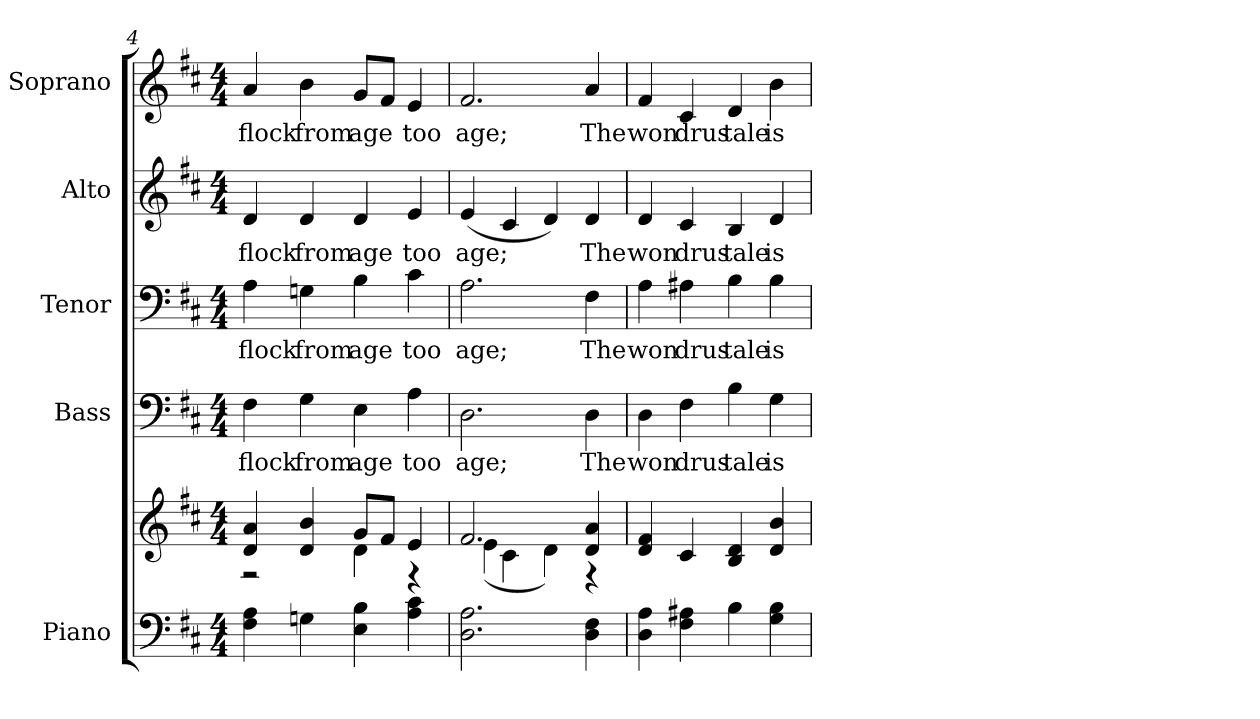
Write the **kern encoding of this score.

**kern	**kern	**kern	**text	**kern	**text	**kern	**text	**kern	**text
*part5	*part5	*part4	*part4	*part3	*part3	*part2	*part2	*part1	*part1
*staff6	*staff5	*staff4	*staff4	*staff3	*staff3	*staff2	*staff2	*staff1	*staff1
*I"Piano	*	*I"Bass	*	*I"Tenor	*	*I"Alto	*	*I"Soprano	*
*I'Pno.	*	*I'B.	*	*I'T.	*	*I'A.	*	*I'S.	*
!!LO:PB:g=z
*clefF4	*clefG2	*clefF4	*	*clefF4	*	*clefG2	*	*clefG2	*
*k[f#c#]	*k[f#c#]	*k[f#c#]	*	*k[f#c#]	*	*k[f#c#]	*	*k[f#c#]	*
*D:	*D:	*D:	*	*D:	*	*D:	*	*D:	*
*M4/4	*M4/4	*M4/4	*	*M4/4	*	*M4/4	*	*M4/4	*
=4	=4	=4	=4	=4	=4	=4	=4	=4	=4
*	*^	*	*	*	*	*	*	*	*
!	!	!	!	!LO:LY:b:color=#000000	!	!	!	!	!	!
!	!	!	!	!	!	!LO:LY:b:color=#000000	!	!	!	!
!	!	!	!	!	!	!	!	!LO:LY:b:color=#000000	!	!
!	!	!	!	!	!	!	!	!	!	!LO:LY:b:color=#000000
4F#i\ 4Ai	4di/ 4ai	2r	4F#i\	flock	4Ai\	flock	4di/	flock	4ai/	flock
!	!	!	!	!LO:LY:b:color=#000000	!	!	!	!	!	!
!	!	!	!	!	!	!LO:LY:b:color=#000000	!	!	!	!
!	!	!	!	!	!	!	!	!LO:LY:b:color=#000000	!	!
!	!	!	!	!	!	!	!	!	!	!LO:LY:b:color=#000000
4Gni\	4di/ 4bi	.	4Gi\	from	4Gni\	from	4di/	from	4bi\	from
!	!	!	!	!LO:LY:b:color=#000000	!	!	!	!	!	!
!	!	!	!	!	!	!LO:LY:b:color=#000000	!	!	!	!
!	!	!	!	!	!	!	!	!LO:LY:b:color=#000000	!	!
!	!	!	!	!	!	!	!	!	!	!LO:LY:b:color=#000000
4Ei\ 4Bi	8gi/L	4di\	4Ei\	age	4Bi\	age	4di/	age	8gi/L	age
.	8f#i/J	.	.	.	.	.	.	.	8f#i/J	.
!	!	!	!	!LO:LY:b:color=#000000	!	!	!	!	!	!
!	!	!	!	!	!	!LO:LY:b:color=#000000	!	!	!	!
!	!	!	!	!	!	!	!	!LO:LY:b:color=#000000	!	!
!	!	!	!	!	!	!	!	!	!	!LO:LY:b:color=#000000
4Ai\ 4c#i	4ei/	4r	4Ai\	too	4c#i\	too	4ei/	too	4ei/	too
=5	=5	=5	=5	=5	=5	=5	=5	=5	=5	=5
!	!	!	!	!LO:LY:b:color=#000000	!	!	!	!	!	!
!	!	!	!	!	!	!LO:LY:b:color=#000000	!	!	!	!
!	!	!	!	!	!	!	!	!LO:LY:b:color=#000000	!	!
!	!	!	!	!	!	!	!	!	!	!LO:LY:b:color=#000000
2.Di\ 2.Ai	2.f#i/	(4ei\	2.Di\	age;	2.Ai\	age;	(4ei/	age;	2.f#i/	age;
.	.	4c#i\	.	.	.	.	4c#i/	.	.	.
.	.	4di\)	.	.	.	.	4di/)	.	.	.
!	!	!	!	!LO:LY:b:color=#000000	!	!	!	!	!	!
!	!	!	!	!	!	!LO:LY:b:color=#000000	!	!	!	!
!	!	!	!	!	!	!	!	!LO:LY:b:color=#000000	!	!
!	!	!	!	!	!	!	!	!	!	!LO:LY:b:color=#000000
4Di\ 4F#i	4di/ 4ai	4r	4Di\	The	4F#i\	The	4di/	The	4ai/	The
*	*v	*v	*	*	*	*	*	*	*	*
!!LO:PB:g=z
=6	=6	=6	=6	=6	=6	=6	=6	=6	=6
*	*^	*	*	*	*	*	*	*	*
!	!	!	!	!LO:LY:b:color=#000000	!	!	!	!	!	!
*	*v	*v	*	*	*	*	*	*	*	*
*	*^	*	*	*	*	*	*	*	*
!	!	!	!	!	!	!LO:LY:b:color=#000000	!	!	!	!
*	*v	*v	*	*	*	*	*	*	*	*
*	*^	*	*	*	*	*	*	*	*
!	!	!	!	!	!	!	!	!LO:LY:b:color=#000000	!	!
*	*v	*v	*	*	*	*	*	*	*	*
*	*^	*	*	*	*	*	*	*	*
!	!	!	!	!	!	!	!	!	!	!LO:LY:b:color=#000000
*	*v	*v	*	*	*	*	*	*	*	*
4Di\ 4Ai	4di/ 4f#i	4Di\	won	4Ai\	won	4di/	won	4f#i/	won
!	!	!	!LO:LY:b:color=#000000	!	!	!	!	!	!
!	!	!	!	!	!LO:LY:b:color=#000000	!	!	!	!
!	!	!	!	!	!	!	!LO:LY:b:color=#000000	!	!
!	!	!	!	!	!	!	!	!	!LO:LY:b:color=#000000
4F#i\ 4A#Xi	4c#i/	4F#i\	drus	4A#Xi\	drus	4c#i/	drus	4c#i/	drus
!	!	!	!LO:LY:b:color=#000000	!	!	!	!	!	!
!	!	!	!	!	!LO:LY:b:color=#000000	!	!	!	!
!	!	!	!	!	!	!	!LO:LY:b:color=#000000	!	!
!	!	!	!	!	!	!	!	!	!LO:LY:b:color=#000000
4Bi\	4Bi/ 4di	4Bi\	tale	4Bi\	tale	4Bi/	tale	4di/	tale
!	!	!	!LO:LY:b:color=#000000	!	!	!	!	!	!
!	!	!	!	!	!LO:LY:b:color=#000000	!	!	!	!
!	!	!	!	!	!	!	!LO:LY:b:color=#000000	!	!
!	!	!	!	!	!	!	!	!	!LO:LY:b:color=#000000
4Gi\ 4Bi	4di/ 4bi	4Gi\	is	4Bi\	is	4di/	is	4bi\	is
=	=	=	=	=	=	=	=	=	=
*-	*-	*-	*-	*-	*-	*-	*-	*-	*-
